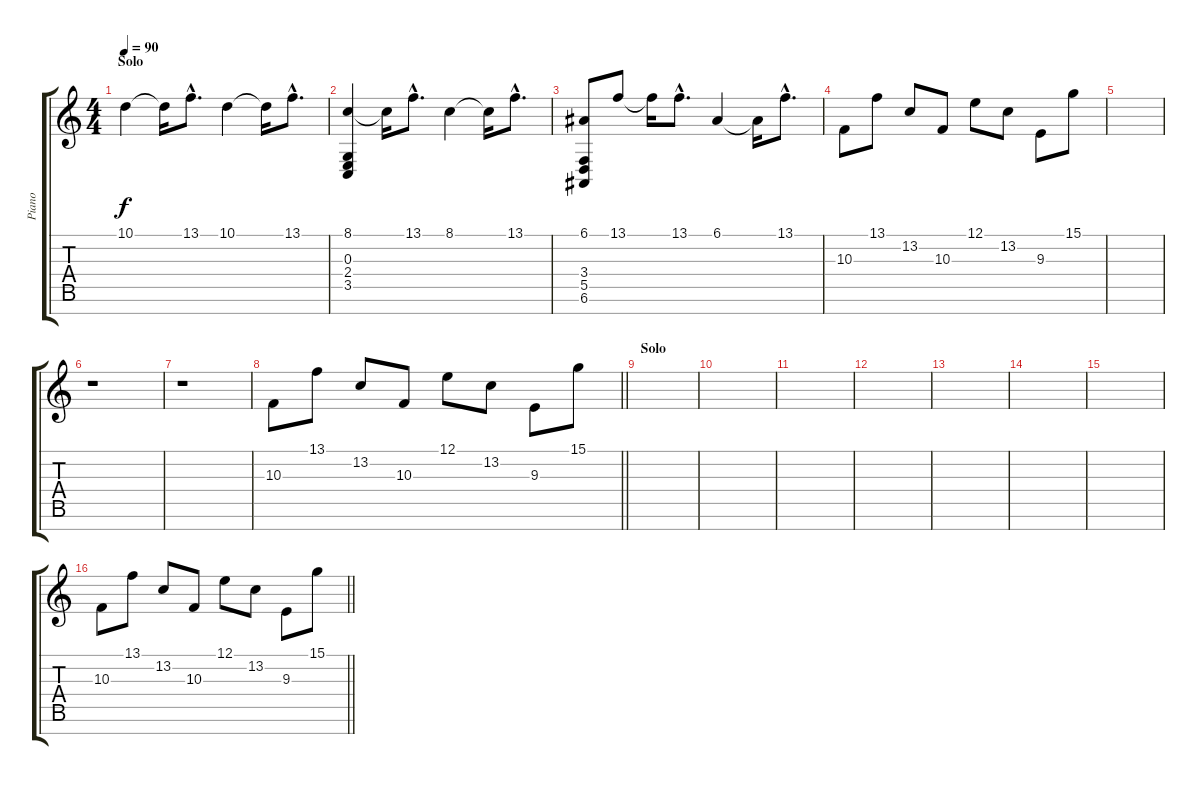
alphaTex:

\track ("Piano" "Piano") {instrument acousticgrandpiano}
\staff {score tabs}
\tuning (E4 B3 G3 D3 A2 E2 B1) {hide}
\ts (4 4)
\section ("" "Solo")
\tempo 90
\clef g2
\ks c
10.1.4{dy f} 10.1{t}.16 13.1{hac}.8{d} 10.1.4 10.1{t}.16 13.1{hac}.8{d} |
(8.1 0.3 2.4 3.5).4 8.1{t}.16 13.1{hac}.8{d} 8.1.4 8.1{t}.16 13.1{hac}.8{d} |
(6.1 3.4 5.5 6.6).8 13.1.8 13.1{t}.16 13.1{hac}.8{d} 6.1.4 6.1{t}.16 13.1{hac}.8{d} |
10.3.8 13.1.8 13.2.8 10.3.8 12.1.8 13.2.8 9.3.8 15.1.8 |
|
r.1 |
r.1 |
\barLineRight lightlight
10.3.8 13.1.8 13.2.8 10.3.8 12.1.8 13.2.8 9.3.8 15.1.8 |
\section ("" "Solo")
|
|
|
|
|
|
|
\barLineRight lightlight
10.3.8 13.1.8 13.2.8 10.3.8 12.1.8 13.2.8 9.3.8 15.1.8
